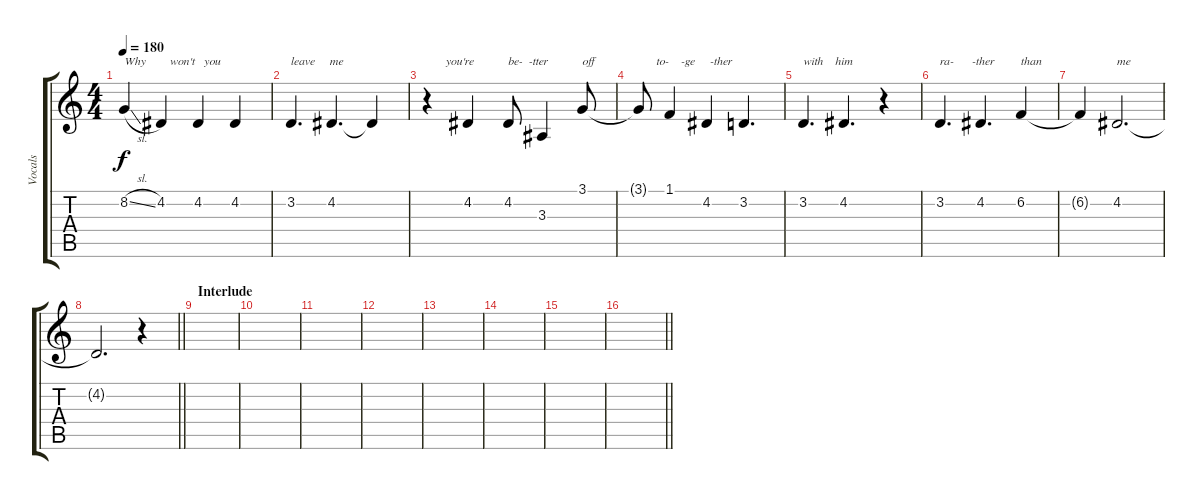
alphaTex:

\track ("Vocals" "Vocals") {instrument altosax}
\staff {score tabs}
\tuning (E4 B3 G3 D3 A2 E2) {hide}
\ts (4 4)
\tempo 180
\clef g2
\ks c
8.2{sl}.4{txt "Why        won't   you  " dy f} 4.2.4 4.2.4 4.2.4 |
3.2.4{d txt "leave     me"} 4.2.4{d} 4.2{t}.4 |
r.4{txt "      you're"} 4.2.4 4.2.8{txt "be-  -tter"} 3.3.4 3.1.8{txt "off"} |
3.1{t}.8{txt "      to-    -ge     -ther"} 1.1.4 4.2.4 3.2.4{d} |
3.2.4{d txt "with    him"} 4.2.4{d} r.4 |
3.2.4{d txt "ra-      -ther"} 4.2.4{d} 6.2.4{txt "than"} |
6.2{t}.4 4.2.2{d txt "me"} |
\barLineRight lightlight
4.2{t}.2{d} r.4 |
\section ("" "Interlude")
|
|
|
|
|
|
|
\barLineRight lightlight
